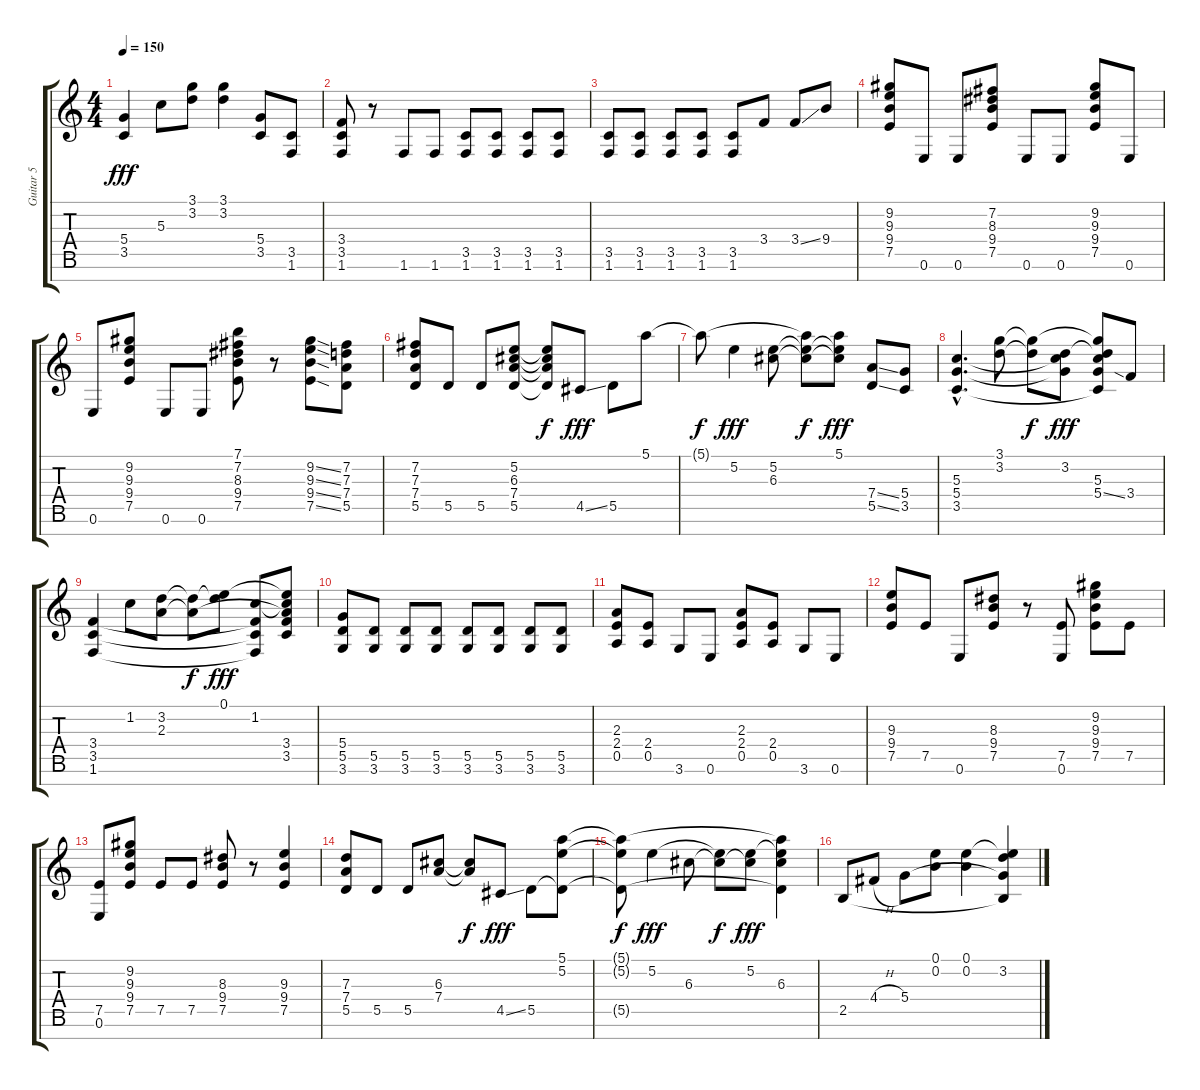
\track ("Guitar 5" "Guitar 5") {instrument distortionguitar}
\staff {score tabs}
\tuning (E4 B3 G3 D3 A2 E2 B1) {hide}
\ts (4 4)
\tempo 150
\clef g2
\ks c
(5.4 3.5).4{dy fff} 5.3.8 (3.1 3.2).8 (3.1 3.2).4 (5.4 3.5).8 (3.5 1.6).8 |
(3.4 3.5 1.6).8 r.8 1.6.8 1.6.8 (3.5 1.6).8 (3.5 1.6).8 (3.5 1.6).8 (3.5 1.6).8 |
(3.5 1.6).8 (3.5 1.6).8 (3.5 1.6).8 (3.5 1.6).8 (3.5 1.6).8 3.4.8 3.4{ss}.8 9.4.8 |
(9.2 9.3 9.4 7.5).8 0.6.8 0.6.8 (7.2 8.3 9.4 7.5).8 0.6.8 0.6.8 (9.2 9.3 9.4 7.5).8 0.6.8 |
0.6.8 (9.2 9.3 9.4 7.5).8 0.6.8 0.6.8 (7.1 7.2 8.3 9.4 7.5).8 r.8 (9.2{ss} 9.3{ss} 9.4{ss} 7.5{ss}).8 (7.2 7.3 7.4 5.5).8 |
(7.2 7.3 7.4 5.5).8 5.5.8 5.5.8 (5.2 6.3 7.4 5.5).8 (5.2{t} 6.3{t} 7.4{t} 5.5{t}).8{dy f} 4.5{ss}.8{dy fff} 5.5.8 5.1.8 |
5.1{t}.8{dy f} 5.2.4{dy fff} (5.2 6.3).8 (5.1{t} 5.2{t} 6.3{t}).8{dy f} (5.1 5.2{t} 6.3{t}).8{dy fff} (7.4{ss} 5.5{ss}).8 (5.4 3.5).8 |
(5.3{hac} 5.4{hac} 3.5{hac}).4{d} (3.1 3.2).8 (3.1{t} 3.2{t}).8{dy f} (3.2 5.3{t} 5.4{t}).8{dy fff} (3.1{t} 3.2{t} 5.3 5.4{ss} 3.5{t}).8 3.4.8 |
(3.4 3.5 1.6).4 1.2.8 (3.2 2.3).8 (3.2{t} 2.3{t}).8{dy f} (0.1 3.2{t}).8{dy fff} (1.2 3.4{t} 3.5{t} 1.6{t}).8 (0.1{t} 1.2{t} 2.3{t} 3.4 3.5).8 |
(5.4 5.5 3.6).8 (5.5 3.6).8 (5.5 3.6).8 (5.5 3.6).8 (5.5 3.6).8 (5.5 3.6).8 (5.5 3.6).8 (5.5 3.6).8 |
(2.3 2.4 0.5).8 (2.4 0.5).8 3.6.8 0.6.8 (2.3 2.4 0.5).8 (2.4 0.5).8 3.6.8 0.6.8 |
(9.3 9.4 7.5).8 7.5.8 0.6.8 (8.3 9.4 7.5).8 r.8 (7.5 0.6).8 (9.2 9.3 9.4 7.5).8 7.5.8 |
(7.5 0.6).8 (9.2 9.3 9.4 7.5).8 7.5.8 7.5.8 (8.3 9.4 7.5).8 r.8 (9.3 9.4 7.5).4 |
(7.3 7.4 5.5).8 5.5.8 5.5.8 (6.3 7.4).8 (6.3{t} 7.4{t}).8{dy f} 4.5{ss}.8{dy fff} 5.5.8 (5.1 5.2 5.5{t}).8 |
(5.1{t} 5.2{t} 5.5{t}).8{dy f} 5.2.4{dy fff} 6.3.8 (5.2{t} 6.3{t}).8{dy f} (5.2 6.3{t}).8{dy fff} (5.1{t} 5.2{t} 6.3 5.5{t}).4 |
2.5.8 4.4{h}.8 5.4.8 (0.1 0.2).8 (0.1 0.2).4 (0.1{t} 3.2 5.4{t} 2.5{t}).4
